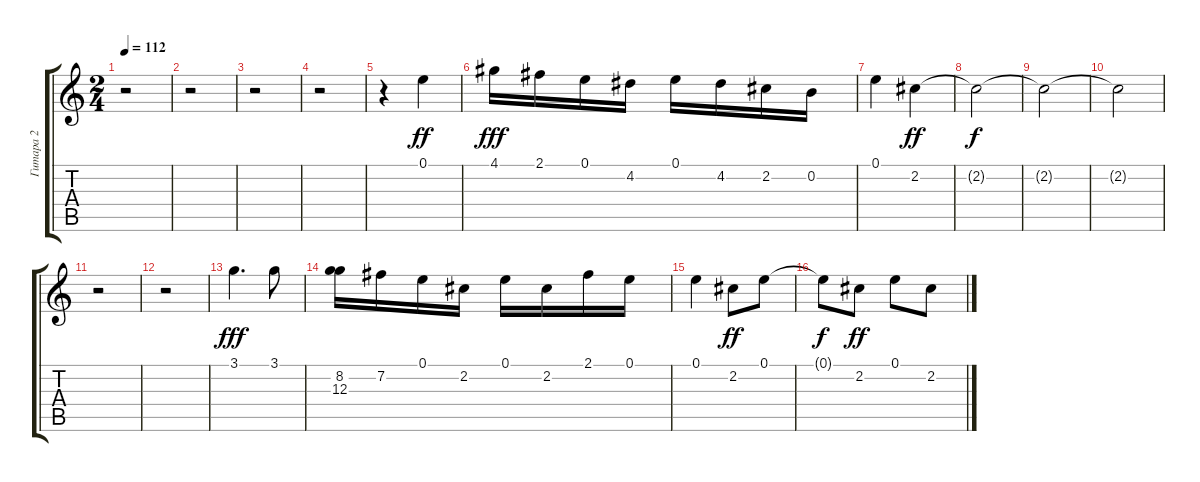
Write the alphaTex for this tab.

\track ("Гитара 2" "Гитара 2") {instrument distortionguitar}
\staff {score tabs}
\tuning (E4 B3 G3 D3 A2 E2) {hide}
\ts (2 4)
\tempo 112
\clef g2
\ks c
r.2{dy fff} |
r.2 |
r.2 |
r.2 |
r.4 0.1.4{dy ff} |
4.1.16{dy fff} 2.1.16 0.1.16 4.2.16 0.1.16 4.2.16 2.2.16 0.2.16 |
0.1.4 2.2.4{dy ff} |
2.2{t}.2{dy f} |
2.2{t}.2 |
2.2{t}.2 |
r.2 |
r.2 |
3.1.4{d dy fff} 3.1.8 |
(8.2 12.3).16 7.2.16 0.1.16 2.2.16 0.1.16 2.2.16 2.1.16 0.1.16 |
0.1.4 2.2.8{dy ff} 0.1.8 |
0.1{t}.8{dy f} 2.2.8{dy ff} 0.1.8 2.2.8
